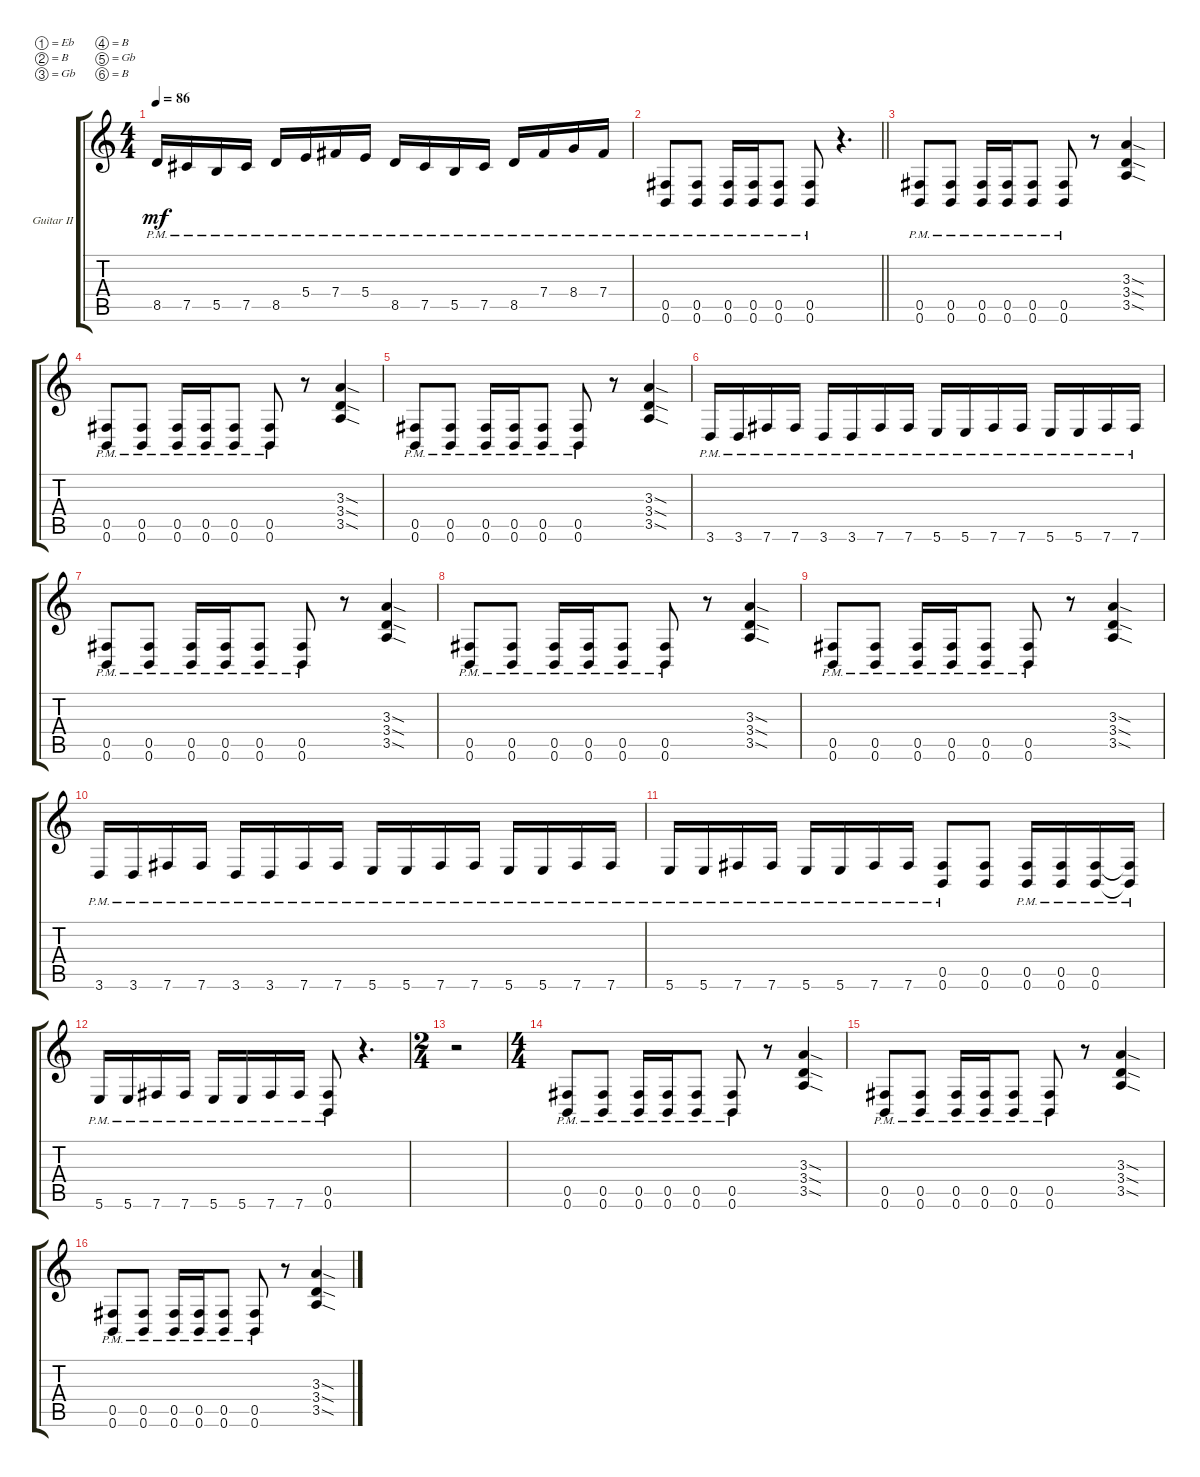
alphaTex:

\defaultSystemsLayout 4
\bracketExtendMode groupsimilarinstruments
\firstSystemTrackNameOrientation horizontal
\otherSystemsTrackNameOrientation horizontal
\track ("Guitar II" "Guitar II") {instrument distortionguitar}
\staff {score tabs}
\tuning (Eb4 B3 Gb3 B2 Gb2 B1)
\ts (4 4)
\tempo 86
\clef g2
\scale
0.333333
\ks c
8.5{pm}.16{dy mf} 7.5{pm}.16 5.5{pm}.16 7.5{pm}.16 8.5{pm}.16 5.4{pm}.16 7.4{pm}.16 5.4{pm}.16 8.5{pm}.16 7.5{pm}.16 5.5{pm}.16 7.5{pm}.16 8.5{pm}.16 7.4{pm}.16 8.4{pm}.16 7.4{pm}.16 |
\scale
0.333333
\barLineRight lightlight
(0.6{pm} 0.5{pm}).8 (0.6{pm} 0.5{pm}).8 (0.6{pm} 0.5{pm}).16 (0.6{pm} 0.5{pm}).16 (0.6{pm} 0.5{pm}).8 (0.6{pm} 0.5{pm}).8 r.4{d} |
\scale
0.333333 (0.6{pm} 0.5{pm}).8 (0.6{pm} 0.5{pm}).8 (0.6{pm} 0.5{pm}).16 (0.6{pm} 0.5{pm}).16 (0.6{pm} 0.5{pm}).8 (0.6{pm} 0.5{pm}).8 r.8 (3.5{sod} 3.4{sod} 3.3{sod}).4 |
\scale
0.333333 (0.6{pm} 0.5{pm}).8 (0.6{pm} 0.5{pm}).8 (0.6{pm} 0.5{pm}).16 (0.6{pm} 0.5{pm}).16 (0.6{pm} 0.5{pm}).8 (0.6{pm} 0.5{pm}).8 r.8 (3.5{sod} 3.4{sod} 3.3{sod}).4 |
\scale
0.333333 (0.6{pm} 0.5{pm}).8 (0.6{pm} 0.5{pm}).8 (0.6{pm} 0.5{pm}).16 (0.6{pm} 0.5{pm}).16 (0.6{pm} 0.5{pm}).8 (0.6{pm} 0.5{pm}).8 r.8 (3.5{sod} 3.4{sod} 3.3{sod}).4 |
\scale
0.333333 3.6{pm}.16 3.6{pm}.16 7.6{pm}.16 7.6{pm}.16 3.6{pm}.16 3.6{pm}.16 7.6{pm}.16 7.6{pm}.16 5.6{pm}.16 5.6{pm}.16 7.6{pm}.16 7.6{pm}.16 5.6{pm}.16 5.6{pm}.16 7.6{pm}.16 7.6{pm}.16 |
\scale
0.333333 (0.6{pm} 0.5{pm}).8 (0.6{pm} 0.5{pm}).8 (0.6{pm} 0.5{pm}).16 (0.6{pm} 0.5{pm}).16 (0.6{pm} 0.5{pm}).8 (0.6{pm} 0.5{pm}).8 r.8 (3.5{sod} 3.4{sod} 3.3{sod}).4 |
\scale
0.333333 (0.6{pm} 0.5{pm}).8 (0.6{pm} 0.5{pm}).8 (0.6{pm} 0.5{pm}).16 (0.6{pm} 0.5{pm}).16 (0.6{pm} 0.5{pm}).8 (0.6{pm} 0.5{pm}).8 r.8 (3.5{sod} 3.4{sod} 3.3{sod}).4 |
\scale
0.333333 (0.6{pm} 0.5{pm}).8 (0.6{pm} 0.5{pm}).8 (0.6{pm} 0.5{pm}).16 (0.6{pm} 0.5{pm}).16 (0.6{pm} 0.5{pm}).8 (0.6{pm} 0.5{pm}).8 r.8 (3.5{sod} 3.4{sod} 3.3{sod}).4 |
\scale
0.333333 3.6{pm}.16 3.6{pm}.16 7.6{pm}.16 7.6{pm}.16 3.6{pm}.16 3.6{pm}.16 7.6{pm}.16 7.6{pm}.16 5.6{pm}.16 5.6{pm}.16 7.6{pm}.16 7.6{pm}.16 5.6{pm}.16 5.6{pm}.16 7.6{pm}.16 7.6{pm}.16 |
\scale
0.333333 5.6{pm}.16 5.6{pm}.16 7.6{pm}.16 7.6{pm}.16 5.6{pm}.16 5.6{pm}.16 7.6{pm}.16 7.6{pm}.16 (0.6{pm} 0.5{pm}).8 (0.6 0.5).8 (0.5{pm} 0.6{pm}).16 (0.5{pm} 0.6{pm}).16 (0.5{pm} 0.6{pm}).16 (0.6{pm t} 0.5{pm t}).16 |
\scale
0.209459 5.6{pm}.16 5.6{pm}.16 7.6{pm}.16 7.6{pm}.16 5.6{pm}.16 5.6{pm}.16 7.6{pm}.16 7.6{pm}.16 (0.5{pm} 0.6{pm}).8 r.4{d} |
\ts (2 4)
\scale
0.39527 r.2 |
\ts (4 4)
\scale
0.39527 (0.6{pm} 0.5{pm}).8 (0.6{pm} 0.5{pm}).8 (0.6{pm} 0.5{pm}).16 (0.6{pm} 0.5{pm}).16 (0.6{pm} 0.5{pm}).8 (0.6{pm} 0.5{pm}).8 r.8 (3.5{sod} 3.4{sod} 3.3{sod}).4 |
\scale
0.333333 (0.6{pm} 0.5{pm}).8 (0.6{pm} 0.5{pm}).8 (0.6{pm} 0.5{pm}).16 (0.6{pm} 0.5{pm}).16 (0.6{pm} 0.5{pm}).8 (0.6{pm} 0.5{pm}).8 r.8 (3.5{sod} 3.4{sod} 3.3{sod}).4 |
\scale
0.333333 (0.6{pm} 0.5{pm}).8 (0.6{pm} 0.5{pm}).8 (0.6{pm} 0.5{pm}).16 (0.6{pm} 0.5{pm}).16 (0.6{pm} 0.5{pm}).8 (0.6{pm} 0.5{pm}).8 r.8 (3.5{sod} 3.4{sod} 3.3{sod}).4
